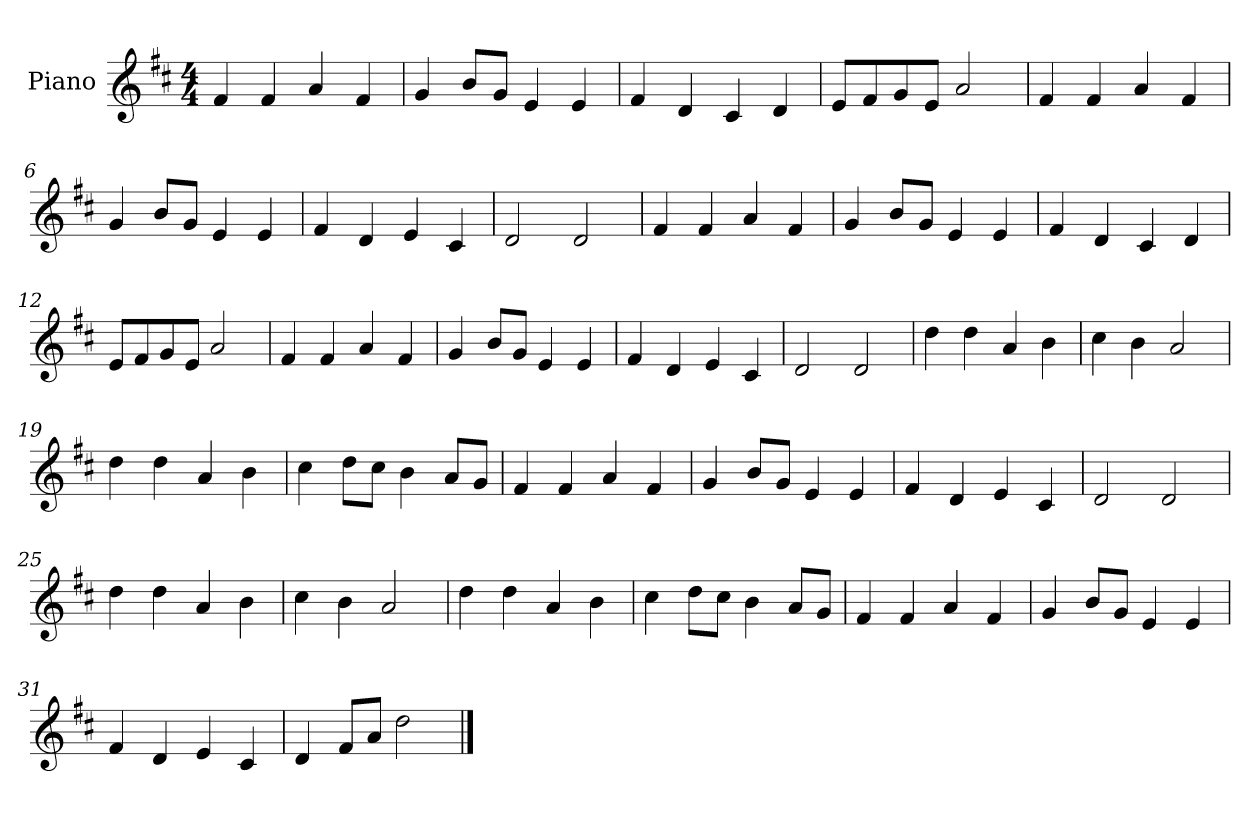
**kern
*part1
*staff1
*I"Piano
*I'Pno
*clefG2
*k[f#c#]
*M4/4
=1
4f#/
4f#/
4a/
4f#/
=2
4g/
8b/L
8g/J
4e/
4e/
=3
4f#/
4d/
4c#/
4d/
=4
8e/L
8f#/
8g/
8e/J
2a/
=5
4f#/
4f#/
4a/
4f#/
=6
4g/
8b/L
8g/J
4e/
4e/
=7
4f#/
4d/
4e/
4c#/
=8
2d/
2d/
=9
4f#/
4f#/
4a/
4f#/
=10
4g/
8b/L
8g/J
4e/
4e/
=11
4f#/
4d/
4c#/
4d/
=12
8e/L
8f#/
8g/
8e/J
2a/
=13
4f#/
4f#/
4a/
4f#/
=14
4g/
8b/L
8g/J
4e/
4e/
=15
4f#/
4d/
4e/
4c#/
=16
2d/
2d/
=17
4dd\
4dd\
4a/
4b\
=18
4cc#\
4b\
2a/
=19
4dd\
4dd\
4a/
4b\
=20
4cc#\
8dd\L
8cc#\J
4b\
8a/L
8g/J
=21
4f#/
4f#/
4a/
4f#/
=22
4g/
8b/L
8g/J
4e/
4e/
=23
4f#/
4d/
4e/
4c#/
=24
2d/
2d/
=25
4dd\
4dd\
4a/
4b\
=26
4cc#\
4b\
2a/
=27
4dd\
4dd\
4a/
4b\
=28
4cc#\
8dd\L
8cc#\J
4b\
8a/L
8g/J
=29
4f#/
4f#/
4a/
4f#/
=30
4g/
8b/L
8g/J
4e/
4e/
=31
4f#/
4d/
4e/
4c#/
=32
4d/
8f#/L
8a/J
2dd\
==
*-
